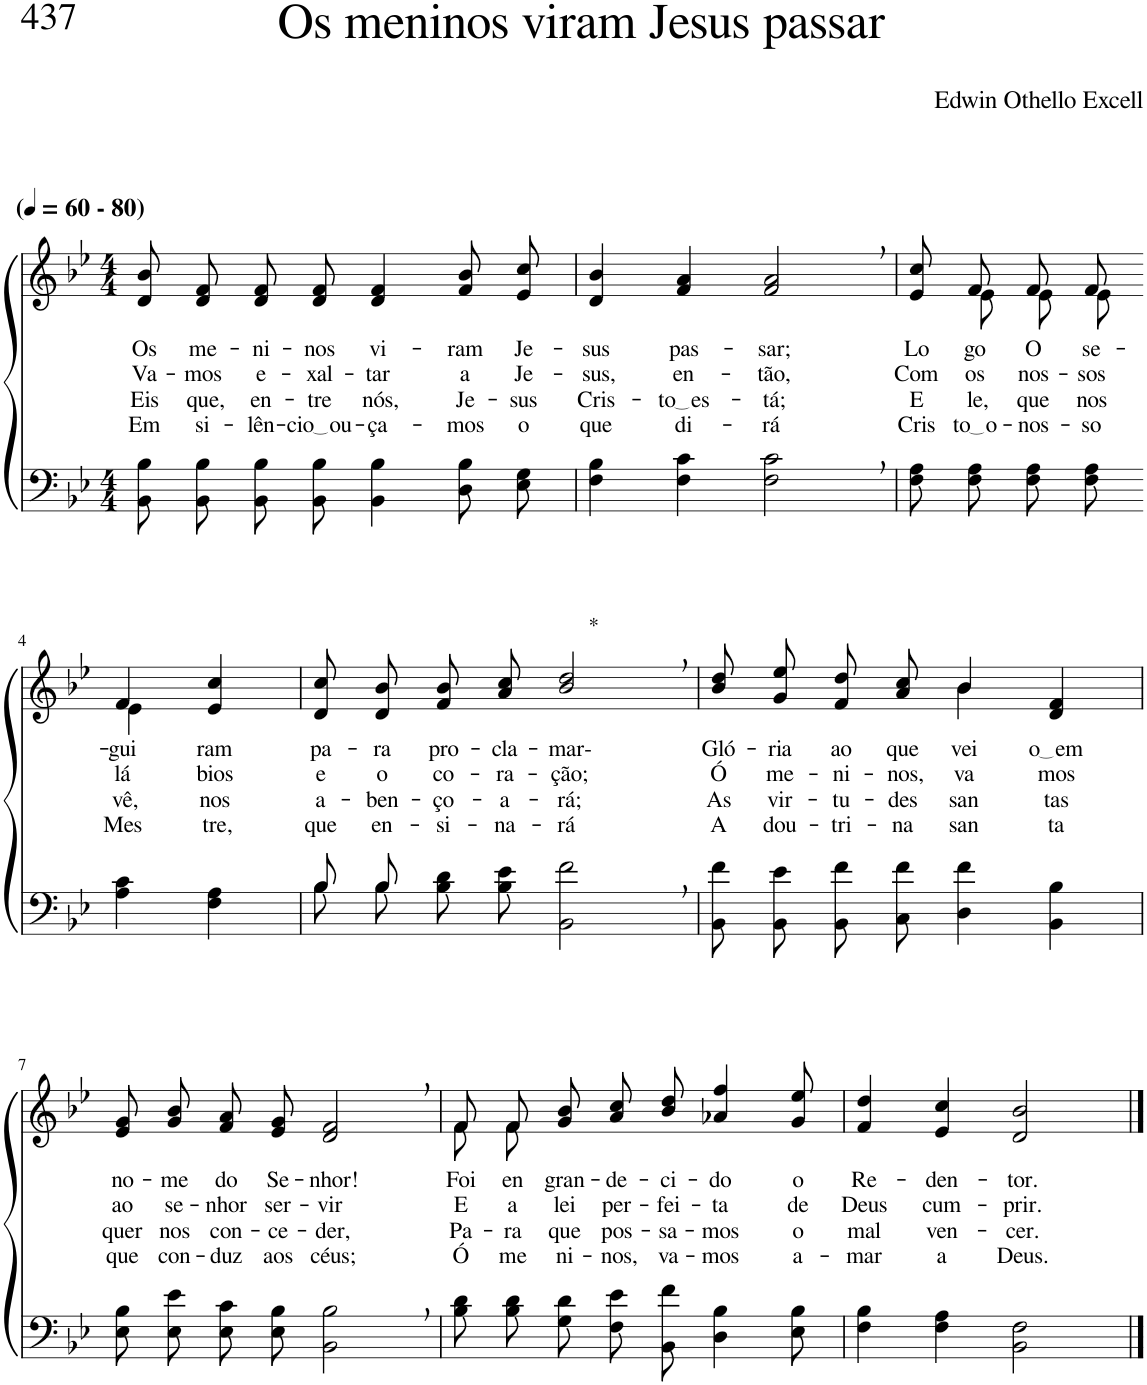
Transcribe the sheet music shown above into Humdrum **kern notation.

**kern	**kern	**text	**text	**text	**text
*part2	*part1	*part1	*part1	*part1	*part1
*staff2	*staff1	*staff1	*staff1	*staff1	*staff1
*I"Parte III e IV	*I"Parte I e II	*	*	*	*
*clefF4	*clefG2	*	*	*	*
*Trd2c3	*Trd2c3	*	*	*	*
*k[b-e-]	*k[b-e-]	*	*	*	*
*M4/4	*M4/4	*	*	*	*
*MM60	*MM60	*	*	*	*
=1	=1	=1	=1	=1	=1
!	!LO:TX:a:B:t=(	!	!	!	!
!	!LO:TX:a:B:t=- 80)	!	!	!	!
!	!	!LO:LY:b	!LO:LY:b	!LO:LY:b	!LO:LY:b
8BB-\ 8B-\L	8d/ 8b-/L	Os	Va-	Eis	Em
!	!	!LO:LY:b	!LO:LY:b	!LO:LY:b	!LO:LY:b
8BB-\ 8B-\J	8d/ 8f/J	me-	-mos	que,	si-
!	!	!LO:LY:b	!LO:LY:b	!LO:LY:b	!LO:LY:b
8BB-\ 8B-\L	8d/ 8f/L	-ni-	e-	en-	-lên-
!	!	!LO:LY:b	!LO:LY:b	!LO:LY:b	!LO:LY:b
8BB-\ 8B-\J	8d/ 8f/J	-nos	-xal-	-tre	cio ou
!	!	!LO:LY:b	!LO:LY:b	!LO:LY:b	!LO:LY:b
4BB-\ 4B-\	4d/ 4f/	vi-	-tar	nós,	-ça-
!	!	!LO:LY:b	!LO:LY:b	!LO:LY:b	!LO:LY:b
8D\ 8B-\L	8f/ 8b-/L	-ram	a	Je-	-mos
!	!	!LO:LY:b	!LO:LY:b	!LO:LY:b	!LO:LY:b
8E-\ 8G\J	8e-/ 8cc/J	Je-	Je-	-sus	o
=2	=2	=2	=2	=2	=2
!	!	!LO:LY:b	!LO:LY:b	!LO:LY:b	!LO:LY:b
4F\ 4B-\	4d/ 4b-/	-sus	-sus,	Cris-	que
!	!	!LO:LY:b	!LO:LY:b	!LO:LY:b	!LO:LY:b
4F\ 4c\	4f/ 4a/	pas-	en-	to es	di-
!	!	!LO:LY:b	!LO:LY:b	!LO:LY:b	!LO:LY:b
2F\, 2c\,	2f/, 2a/,	-sar;	-tão,	-tá;	-rá
=3	=3	=3	=3	=3	=3
!	!	!LO:LY:b	!LO:LY:b	!LO:LY:b	!LO:LY:b
*	*^	*	*	*	*
8F\ 8A\L	8e-/ 8cc/L	8ryy	Lo-	Com	E-	Cris-
!	!	!	!LO:LY:b	!LO:LY:b	!LO:LY:b	!LO:LY:b
8F\ 8A\J	8f/J	8e-\	-go	os	-le,	to o
!	!	!	!LO:LY:b	!LO:LY:b	!LO:LY:b	!LO:LY:b
8F\ 8A\L	8f/L	8e-\L	O	nos-	que	-nos-
!	!	!	!LO:LY:b	!LO:LY:b	!LO:LY:b	!LO:LY:b
8F\ 8A\J	8f/J	8e-\J	se-	-sos	nos	-so
!!LO:LB:g=z	!!
=4-	=4-	=4-	=4-	=4-	=4-	=4-
!	!	!	!LO:LY:b	!LO:LY:b	!LO:LY:b	!LO:LY:b
4A\ 4c\	4f/	4e-\	-gui-	lá-	vê,	Mes-
!	!	!	!LO:LY:b	!LO:LY:b	!LO:LY:b	!LO:LY:b
4F\ 4A\	4e-/ 4cc/	4ryy	-ram	-bios	nos	-tre,
=5	=5	=5	=5	=5	=5	=5
*^	*	*	*	*	*	*
!	!	!	!	!LO:LY:b	!LO:LY:b	!LO:LY:b	!LO:LY:b
*	*	*v	*v	*	*	*	*
8B-\L	8B-\L	8d/ 8cc/L	pa-	e	a-	que
!	!	!	!LO:LY:b	!LO:LY:b	!LO:LY:b	!LO:LY:b
8B-\J	8B-\J	8d/ 8b-/J	-ra	o	-ben-	en-
!	!	!	!LO:LY:b	!LO:LY:b	!LO:LY:b	!LO:LY:b
8B-\ 8d\L	2.ryy	8f/ 8b-/L	pro-	co-	-ço-	-si-
!	!	!	!LO:LY:b	!LO:LY:b	!LO:LY:b	!LO:LY:b
8B-\ 8e-\J	.	8a/ 8cc/J	-cla-	-ra-	-a-	-na-
!	!	!LO:TX:a:t=*	!	!	!	!
!	!	!	!LO:LY:b	!LO:LY:b	!LO:LY:b	!LO:LY:b
2BB-\, 2f\,	.	2b-/, 2dd/,	-mar--	-ção;	-rá;	-rá
*v	*v	*	*	*	*	*
=6	=6	=6	=6	=6	=6
*	*^	*	*	*	*
!	!	!	!LO:LY:b	!LO:LY:b	!LO:LY:b	!LO:LY:b
8BB-\ 8f\L	2ryy	8b-\ 8dd\L	-Gló-	Ó	As	A
!	!	!	!LO:LY:b	!LO:LY:b	!LO:LY:b	!LO:LY:b
8BB-\ 8e-\J	.	8g\ 8ee-\J	-ria	me-	vir-	dou-
!	!	!	!LO:LY:b	!LO:LY:b	!LO:LY:b	!LO:LY:b
8BB-\ 8f\L	.	8f/ 8dd/L	ao	-ni-	-tu-	-tri-
!	!	!	!LO:LY:b	!LO:LY:b	!LO:LY:b	!LO:LY:b
8C\ 8f\J	.	8a/ 8cc/J	que	-nos,	-des	-na
!	!	!	!LO:LY:b	!LO:LY:b	!LO:LY:b	!LO:LY:b
4D\ 4f\	4b-\	4b-/	vei-	va-	san-	san-
!	!	!	!LO:LY:b	!LO:LY:b	!LO:LY:b	!LO:LY:b
4BB-\ 4B-\	4ryy	4d/ 4f/	o em	-mos	-tas	-ta
!!LO:LB:g=z
=7	=7	=7	=7	=7	=7	=7
!	!	!	!LO:LY:b	!LO:LY:b	!LO:LY:b	!LO:LY:b
*	*v	*v	*	*	*	*
8E-\ 8B-\L	8e-/ 8g/L	no-	ao	quer	que
!	!	!LO:LY:b	!LO:LY:b	!LO:LY:b	!LO:LY:b
8E-\ 8e-\J	8g/ 8b-/J	-me	se-	nos	con-
!	!	!LO:LY:b	!LO:LY:b	!LO:LY:b	!LO:LY:b
8E-\ 8c\L	8f/ 8a/L	do	-nhor	con-	-duz
!	!	!LO:LY:b	!LO:LY:b	!LO:LY:b	!LO:LY:b
8E-\ 8B-\J	8e-/ 8g/J	Se-	ser-	-ce-	aos
!	!	!LO:LY:b	!LO:LY:b	!LO:LY:b	!LO:LY:b
2BB-\, 2B-\,	2d/, 2f/,	-nhor!	-vir	-der,	céus;
=8	=8	=8	=8	=8	=8
*	*^	*	*	*	*
!	!	!	!LO:LY:b	!LO:LY:b	!LO:LY:b	!LO:LY:b
8B-\ 8d\L	8f/L	8f\L	Foi	E	Pa-	Ó
!	!	!	!LO:LY:b	!LO:LY:b	!LO:LY:b	!LO:LY:b
8B-\ 8d\J	8f/J	8f\J	en-	a	-ra	me-
!	!	!	!LO:LY:b	!LO:LY:b	!LO:LY:b	!LO:LY:b
8G\ 8d\L	8g/ 8b-/L	2.ryy	-gran-	lei	que	-ni-
!	!	!	!LO:LY:b	!LO:LY:b	!LO:LY:b	!LO:LY:b
8F\ 8e-\J	8a/ 8cc/J	.	-de-	per-	pos-	-nos,
!	!	!	!LO:LY:b	!LO:LY:b	!LO:LY:b	!LO:LY:b
8BB-\ 8f\	8b-/ 8dd/	.	-ci-	-fei-	-sa-	va-
!	!	!	!LO:LY:b	!LO:LY:b	!LO:LY:b	!LO:LY:b
4D\ 4B-\	4a-X/ 4ff/	.	-do	-ta	-mos	-mos
!	!	!	!LO:LY:b	!LO:LY:b	!LO:LY:b	!LO:LY:b
8E-\ 8B-\	8g/ 8ee-/	.	o	de	o	a-
*	*v	*v	*	*	*	*
=9	=9	=9	=9	=9	=9
!	!	!LO:LY:b	!LO:LY:b	!LO:LY:b	!LO:LY:b
4F\ 4B-\	4f/ 4dd/	Re-	Deus	mal	-mar
!	!	!LO:LY:b	!LO:LY:b	!LO:LY:b	!LO:LY:b
4F\ 4A\	4e-/ 4cc/	-den-	cum-	ven-	a
!	!	!LO:LY:b	!LO:LY:b	!LO:LY:b	!LO:LY:b
2BB-\ 2F\	2d/ 2b-/	-tor.	-prir.	-cer.	Deus.
==	==	==	==	==	==
*-	*-	*-	*-	*-	*-
